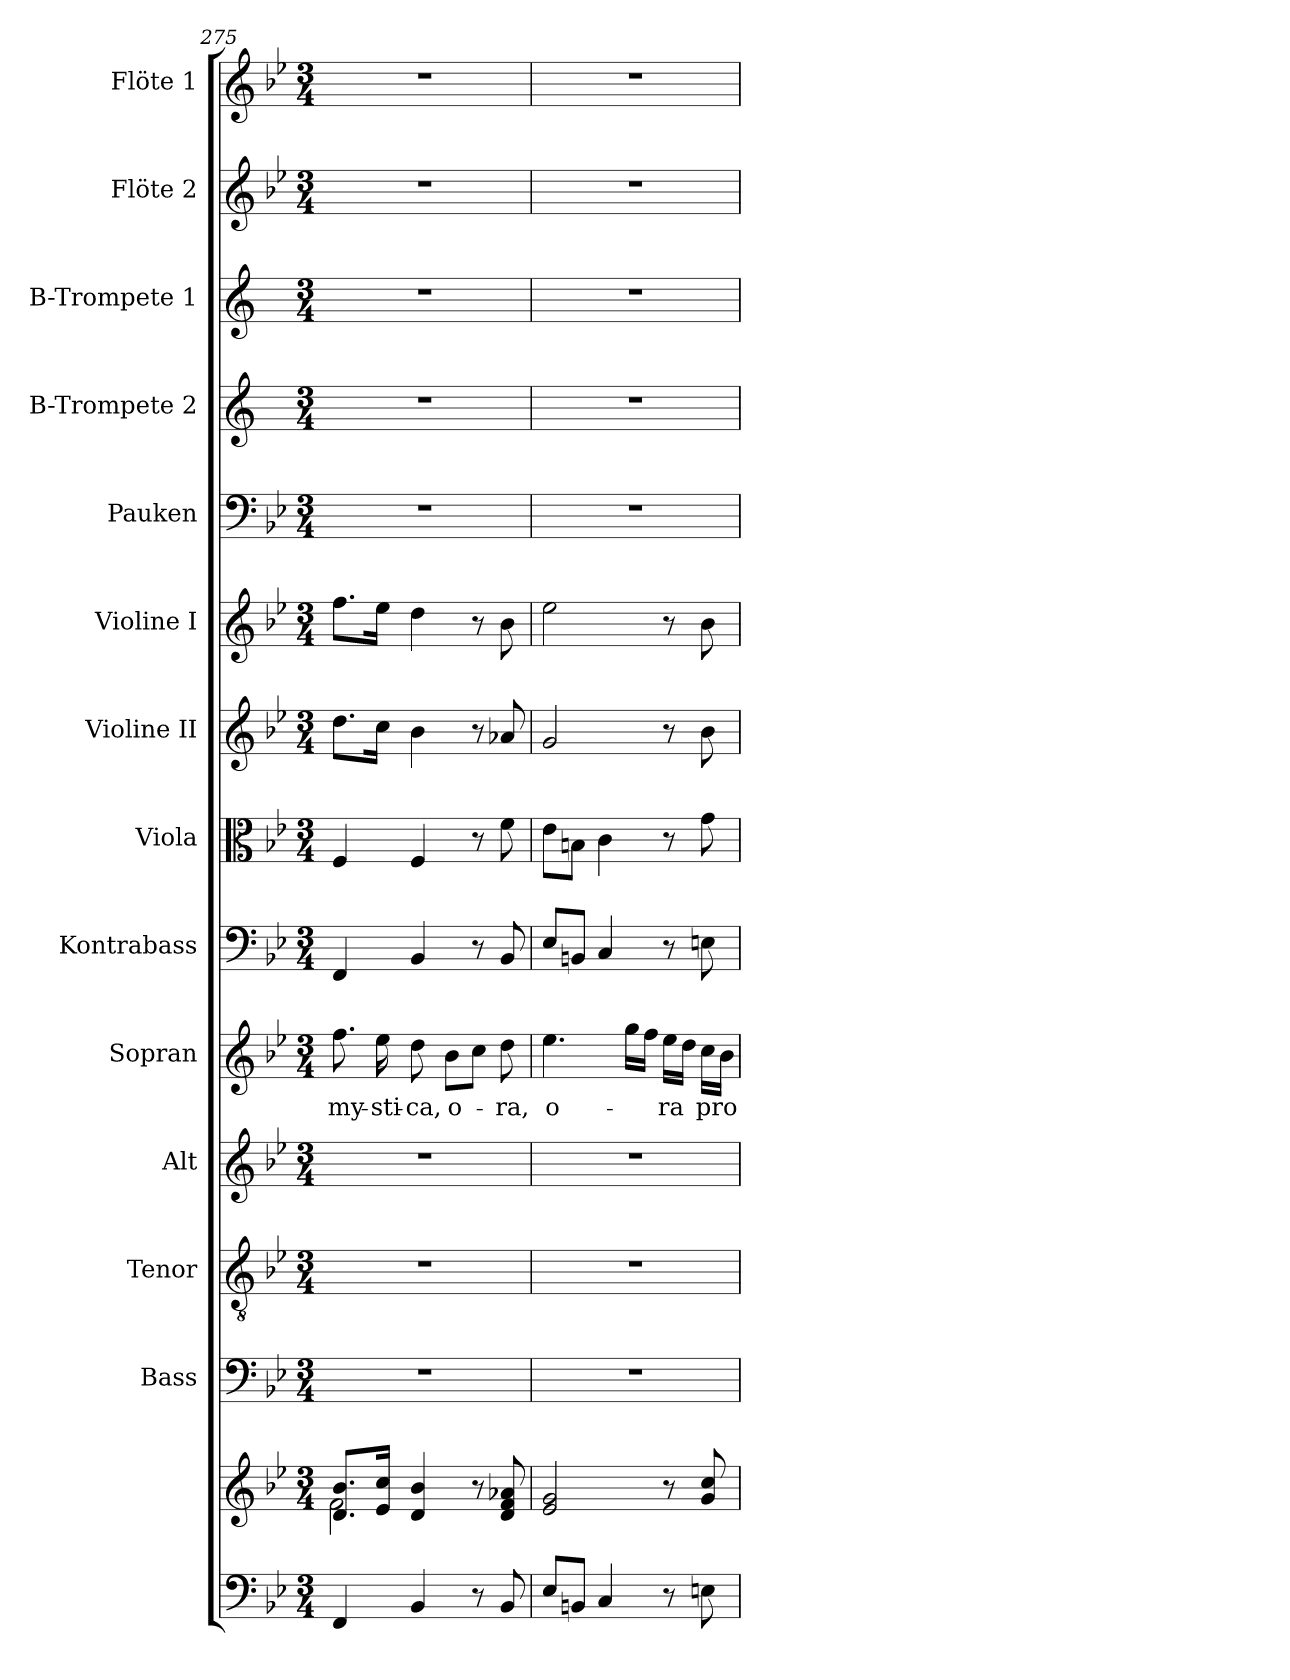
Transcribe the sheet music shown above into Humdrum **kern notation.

**kern	**kern	**kern	**kern	**kern	**kern	**text	**kern	**kern	**kern	**kern	**kern	**kern	**kern	**kern	**kern
*part14	*part14	*part13	*part12	*part11	*part10	*part10	*part9	*part8	*part7	*part6	*part5	*part4	*part3	*part2	*part1
*staff15	*staff14	*staff13	*staff12	*staff11	*staff10	*staff10	*staff9	*staff8	*staff7	*staff6	*staff5	*staff4	*staff3	*staff2	*staff1
*	*	*I"Bass	*I"Tenor	*I"Alt	*I"Sopran	*	*I"Kontrabass	*I"Viola	*I"Violine II	*I"Violine I	*I"Pauken	*I"B-Trompete 2	*I"B-Trompete 1	*I"Flöte 2	*I"Flöte 1
*	*	*I'B.	*I'T.	*I'A.	*I'S.	*	*I'Kb.	*I'Vla.	*I'Vl. II	*I'Vl. I	*I'Pk.	*I'B Trp. 2	*I'B Trp. 1	*I'Fl. 2	*I'Fl. 1
*clefF4	*clefG2	*clefF4	*clefGv2	*clefG2	*clefG2	*	*clefF4	*clefC3	*clefG2	*clefG2	*clefF4	*clefG2	*clefG2	*clefG2	*clefG2
*	*	*	*	*	*	*	*ITrd7c12	*	*	*	*	*ITrd1c2	*ITrd1c2	*	*
*k[b-e-]	*k[b-e-]	*k[b-e-]	*k[b-e-]	*k[b-e-]	*k[b-e-]	*	*k[b-e-]	*k[b-e-]	*k[b-e-]	*k[b-e-]	*k[b-e-]	*k[b-e-]	*k[b-e-]	*k[b-e-]	*k[b-e-]
*B-:	*B-:	*B-:	*B-:	*B-:	*B-:	*	*B-:	*B-:	*B-:	*B-:	*B-:	*B-:	*B-:	*B-:	*B-:
*M3/4	*M3/4	*M3/4	*M3/4	*M3/4	*M3/4	*	*M3/4	*M3/4	*M3/4	*M3/4	*M3/4	*M3/4	*M3/4	*M3/4	*M3/4
=275	=275	=275	=275	=275	=275	=275	=275	=275	=275	=275	=275	=275	=275	=275	=275
*	*^	*	*	*	*	*	*	*	*	*	*	*	*	*	*
!	!	!	!	!	!	!	!LO:LY:b	!	!	!	!	!	!	!	!	!
4FF/	8.d/ 8.b-/L	2f\	2.r	2.r	2.r	8.ff\	my-	4FFF/	4F/	8.dd\L	8.ff\L	2.r	2.r	2.r	2.r	2.r
!	!	!	!	!	!	!	!LO:LY:b	!	!	!	!	!	!	!	!	!
.	16e-/ 16cc/Jk	.	.	.	.	16ee-\	-sti-	.	.	16cc\Jk	16ee-\Jk	.	.	.	.	.
!	!	!	!	!	!	!	!LO:LY:b	!	!	!	!	!	!	!	!	!
4BB-/	4d/ 4b-/	.	.	.	.	8dd\	-ca,	4BBB-/	4F/	4b-\	4dd\	.	.	.	.	.
!	!	!	!	!	!	!	!LO:LY:b	!	!	!	!	!	!	!	!	!
.	.	.	.	.	.	8b-\L	o-	.	.	.	.	.	.	.	.	.
8r	8r	4ryy	.	.	.	8cc\J	.	8r	8r	8r	8r	.	.	.	.	.
!	!	!	!	!	!	!	!LO:LY:b	!	!	!	!	!	!	!	!	!
8BB-/	8d/ 8f/ 8a-X/	.	.	.	.	8dd\	-ra,	8BBB-/	8f\	8a-X/	8b-\	.	.	.	.	.
*	*v	*v	*	*	*	*	*	*	*	*	*	*	*	*	*	*
=276	=276	=276	=276	=276	=276	=276	=276	=276	=276	=276	=276	=276	=276	=276	=276
!	!	!	!	!	!	!LO:LY:b	!	!	!	!	!	!	!	!	!
8E-/L	2e-/ 2g/	2.r	2.r	2.r	4.ee-\	o-	8EE-/L	8e-\L	2g/	2ee-\	2.r	2.r	2.r	2.r	2.r
8BBn/J	.	.	.	.	.	.	8BBBn/J	8Bn\J	.	.	.	.	.	.	.
4C/	.	.	.	.	.	.	4CC/	4c\	.	.	.	.	.	.	.
.	.	.	.	.	16gg\LL	.	.	.	.	.	.	.	.	.	.
.	.	.	.	.	16ff\JJ	.	.	.	.	.	.	.	.	.	.
!	!	!	!	!	!	!LO:LY:b	!	!	!	!	!	!	!	!	!
8r	8r	.	.	.	16ee-\LL	-ra	8r	8r	8r	8r	.	.	.	.	.
.	.	.	.	.	16dd\JJ	.	.	.	.	.	.	.	.	.	.
!	!	!	!	!	!	!LO:LY:b	!	!	!	!	!	!	!	!	!
8En\	8g/ 8cc/	.	.	.	16cc\LL	pro	8EEn\	8g\	8b-\	8b-\	.	.	.	.	.
.	.	.	.	.	16b-\JJ	.	.	.	.	.	.	.	.	.	.
=	=	=	=	=	=	=	=	=	=	=	=	=	=	=	=
*-	*-	*-	*-	*-	*-	*-	*-	*-	*-	*-	*-	*-	*-	*-	*-
